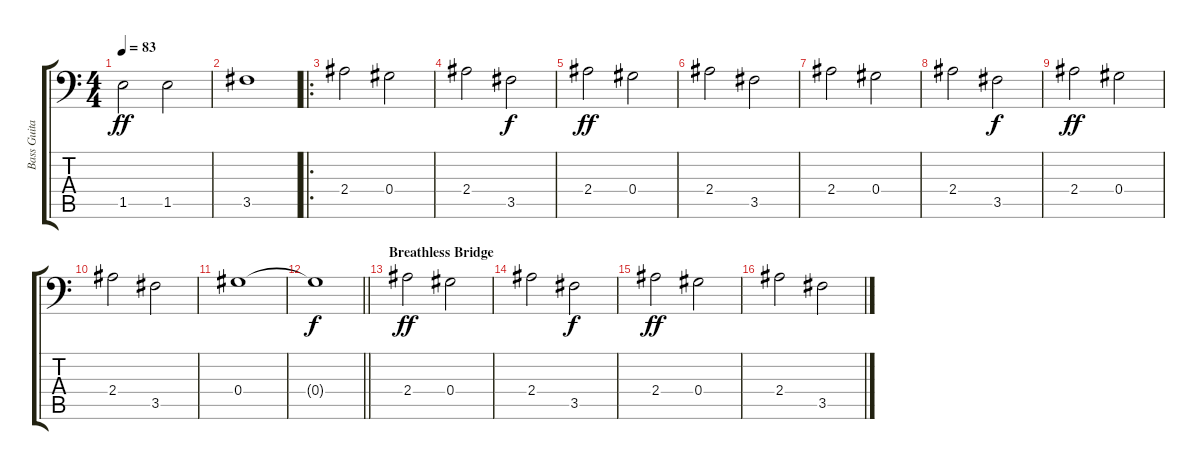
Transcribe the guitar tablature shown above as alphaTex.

\track ("Bass Guitar" "Bass Guita") {instrument synthbass2}
\staff {score tabs}
\tuning (Bb3 F3 Db3 Ab2 Eb2 Bb1) {hide}
\ts (4 4)
\tempo 83
\clef f4
\ks c
1.5.2{dy ff} 1.5.2 |
3.5.1 |
\ro
2.4.2 0.4.2 |
2.4.2 3.5.2{dy f} |
2.4.2{dy ff} 0.4.2 |
2.4.2 3.5.2 |
2.4.2 0.4.2 |
2.4.2 3.5.2{dy f} |
2.4.2{dy ff} 0.4.2 |
2.4.2 3.5.2 |
0.4.1 |
\barLineRight lightlight
0.4{t}.1{dy f} |
\section ("" "Breathless Bridge")
2.4.2{dy ff} 0.4.2 |
2.4.2 3.5.2{dy f} |
2.4.2{dy ff} 0.4.2 |
2.4.2 3.5.2
